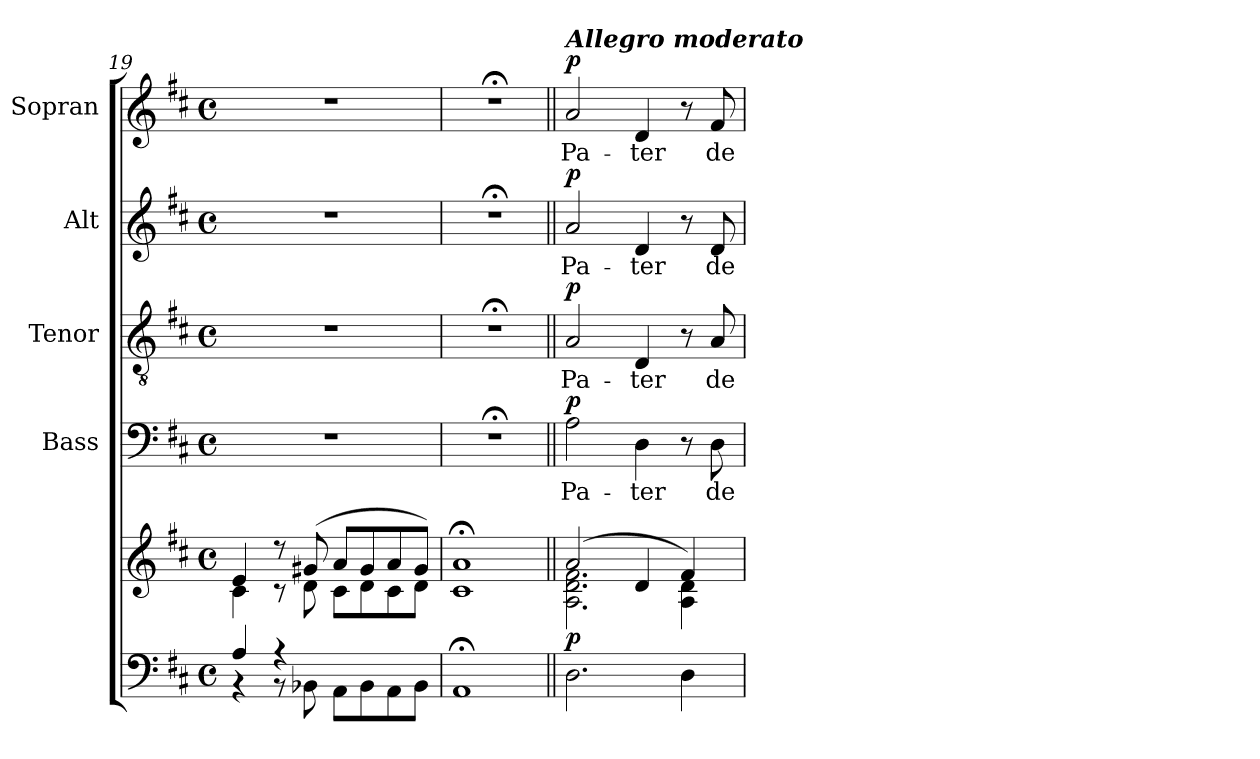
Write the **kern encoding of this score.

**kern	**kern	**dynam	**kern	**text	**dynam	**kern	**text	**dynam	**kern	**text	**dynam	**kern	**text	**dynam
*part5	*part5	*part5	*part4	*part4	*part4	*part3	*part3	*part3	*part2	*part2	*part2	*part1	*part1	*part1
*staff6	*staff5	*staff5/6	*staff4	*staff4	*staff4	*staff3	*staff3	*staff3	*staff2	*staff2	*staff2	*staff1	*staff1	*staff1
*	*	*	*I"Bass	*	*	*I"Tenor	*	*	*I"Alt	*	*	*I"Sopran	*	*
*	*	*	*I'B.	*	*	*I'T.	*	*	*I'A.	*	*	*I'S.	*	*
*clefF4	*clefG2	*	*clefF4	*	*	*clefGv2	*	*	*clefG2	*	*	*clefG2	*	*
*k[f#c#]	*k[f#c#]	*	*k[f#c#]	*	*	*k[f#c#]	*	*	*k[f#c#]	*	*	*k[f#c#]	*	*
*D:	*D:	*	*D:	*	*	*D:	*	*	*D:	*	*	*D:	*	*
*M4/4	*M4/4	*	*M4/4	*	*	*M4/4	*	*	*M4/4	*	*	*M4/4	*	*
*met(c)	*met(c)	*	*met(c)	*	*	*met(c)	*	*	*met(c)	*	*	*met(c)	*	*
=19	=19	=19	=19	=19	=19	=19	=19	=19	=19	=19	=19	=19	=19	=19
*^	*^	*	*	*	*	*	*	*	*	*	*	*	*	*
4A/	4rAA	4e/	4c#\	.	1r	.	.	1r	.	.	1r	.	.	1r	.	.
4rA	8rBB	8r	8r	.	.	.	.	.	.	.	.	.	.	.	.	.
.	8BB-X\	(8g#X/	8d\	.	.	.	.	.	.	.	.	.	.	.	.	.
2ryy	8AA\L	8a/L	8c#\L	.	.	.	.	.	.	.	.	.	.	.	.	.
.	8BB-\	8g#/	8d\	.	.	.	.	.	.	.	.	.	.	.	.	.
.	8AA\	8a/	8c#\	.	.	.	.	.	.	.	.	.	.	.	.	.
.	8BB-\J	8g#/J)	8d\J	.	.	.	.	.	.	.	.	.	.	.	.	.
*v	*v	*	*	*	*	*	*	*	*	*	*	*	*	*	*	*
=20	=20	=20	=20	=20	=20	=20	=20	=20	=20	=20	=20	=20	=20	=20	=20
1AA;	1a;<	1c#	.	1r;<	.	.	1r;<	.	.	1r;<	.	.	1r;<	.	.
!!LO:PB:g=z
=21||	=21||	=21||	=21||	=21||	=21||	=21||	=21||	=21||	=21||	=21||	=21||	=21||	=21||	=21||	=21||
!	!	!	!	!	!	!	!	!	!	!	!	!	!LO:TX:a:Bi:t=Allegro moderato	!	!
!	!	!	!LO:DY:b	!	!LO:LY:b	!LO:DY:a	!	!LO:LY:b	!LO:DY:a	!	!LO:LY:b	!LO:DY:a	!	!LO:LY:b	!LO:DY:a
2.D\	(2a/	2.A\ 2.d\ 2.f#\	p	2A\	Pa-	p	2A/	Pa-	p	2a/	Pa-	p	2a/	Pa-	p
!	!	!	!	!	!LO:LY:b	!	!	!LO:LY:b	!	!	!LO:LY:b	!	!	!LO:LY:b	!
.	4d/	.	.	4D\	-ter	.	4D/	-ter	.	4d/	-ter	.	4d/	-ter	.
4D\	4f#/)	4A\ 4d\	.	8r	.	.	8r	.	.	8r	.	.	8r	.	.
!	!	!	!	!	!LO:LY:b	!	!	!LO:LY:b	!	!	!LO:LY:b	!	!	!LO:LY:b	!
.	.	.	.	8D\	de	.	8A/	de	.	8d/	de	.	8f#/	de	.
*	*v	*v	*	*	*	*	*	*	*	*	*	*	*	*	*
=	=	=	=	=	=	=	=	=	=	=	=	=	=	=
*-	*-	*-	*-	*-	*-	*-	*-	*-	*-	*-	*-	*-	*-	*-
